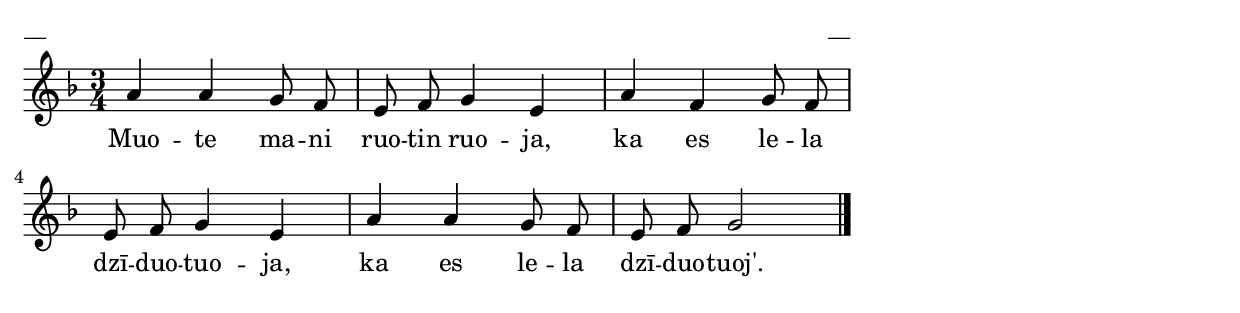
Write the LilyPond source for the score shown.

\version "2.13.18"

\paper {
line-width = 14\cm
left-margin = 0.4\cm
between-system-padding = 0.1\cm
between-system-space = 0.1\cm
}
% SBTZK, p.4
\layout {
indent = #0
ragged-last = ##f
}


voiceA = \relative c' {
\clef "treble"
\key f \major
\time 3/4
a'4 a g8 f | e f g4 e | a4 f g8 f | e8 f g4 e | a4 a g8 f| e f g2 \bar"|."
}

lyricA = \lyricmode {
Muo -- te ma -- ni ruo -- tin ruo -- ja, ka es le -- la dzī -- duo -- tuo -- ja, ka es le -- la dzī -- duo -- tuoj'.
}


fullScore = <<
%\new ChordNames { \chordsA }
\new Staff {
<<
\new Voice = "voiceA" { \oneVoice \autoBeamOff \voiceA }
\lyricsto "voiceA" \new Lyrics  \lyricA
%\new Voice = "voiceB" { \voiceTwo \autoBeamOff \voiceB }
>>
}
>>



\score {
\fullScore
\header { piece = "__" opus = "__" }
}
\markup { \with-color #(x11-color 'white) \sans \smaller "__" }
\score {
\unfoldRepeats
\fullScore
\midi {
\context { \Staff \remove "Staff_performer" }
\context { \Voice \consists "Staff_performer" }
}
}


